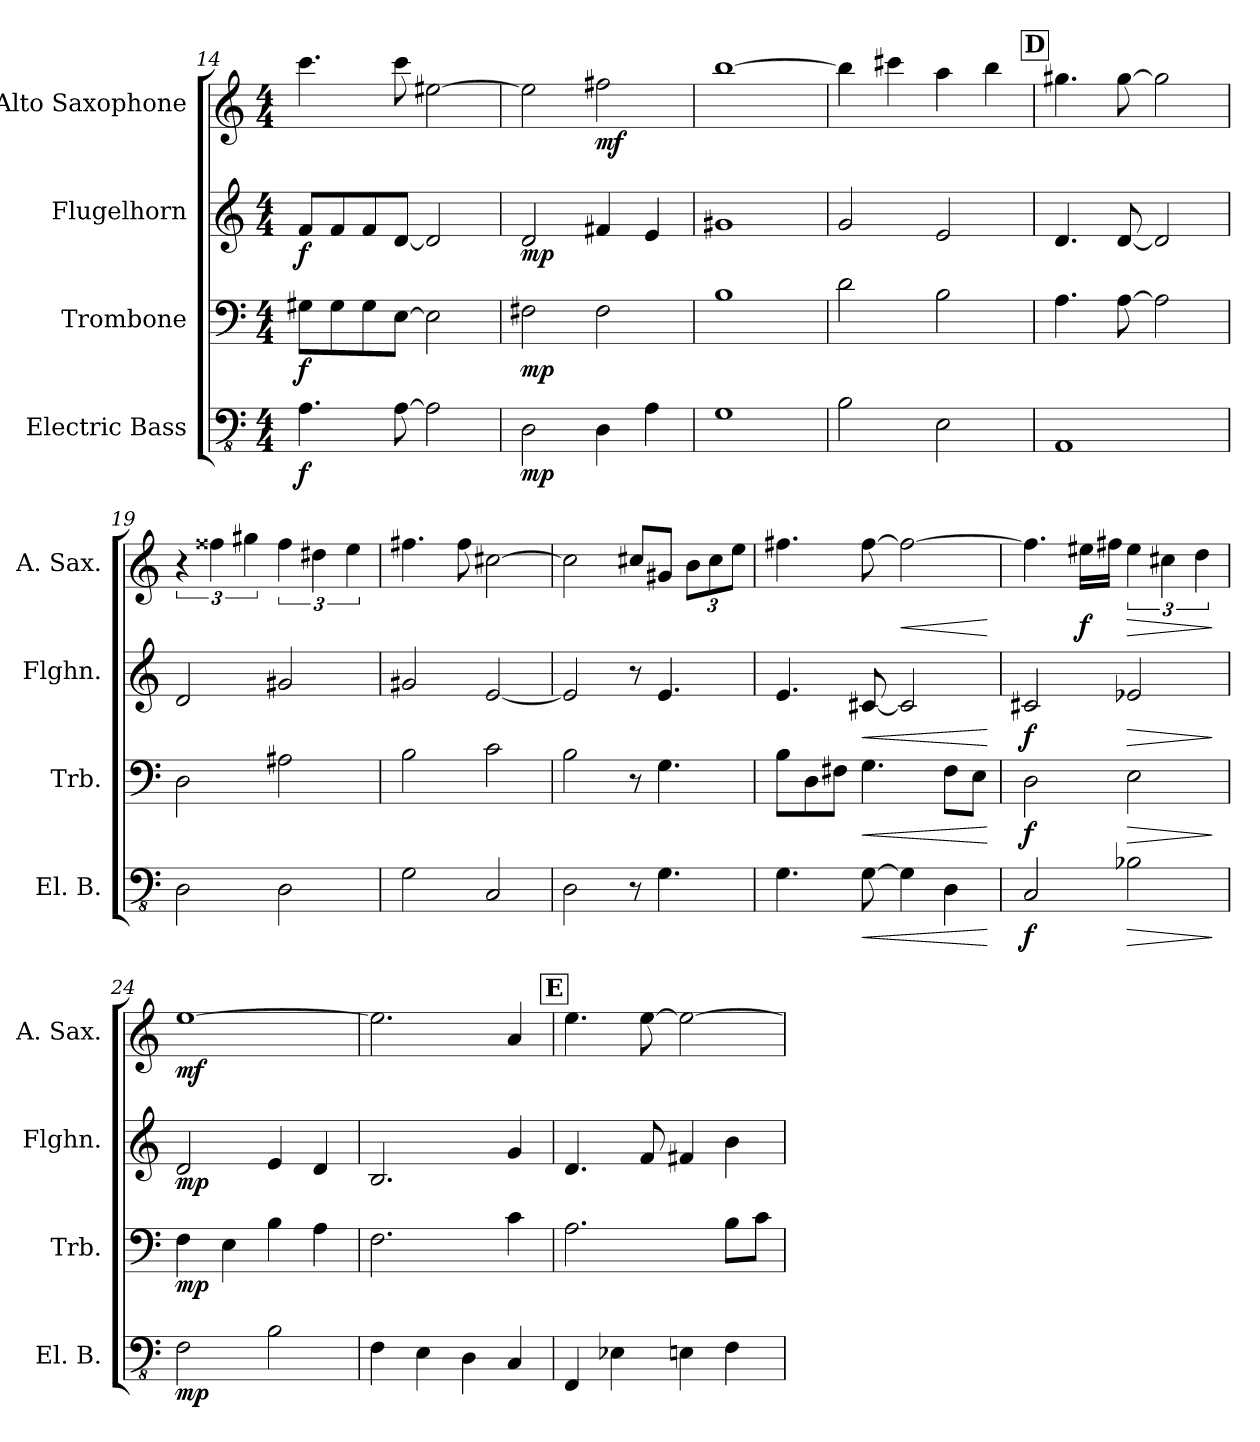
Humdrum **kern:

**kern	**dynam	**kern	**dynam	**kern	**dynam	**kern	**dynam
*part4	*part4	*part3	*part3	*part2	*part2	*part1	*part1
*staff4	*staff4	*staff3	*staff3	*staff2	*staff2	*staff1	*staff1
*I"Electric Bass	*	*I"Trombone	*	*I"Flugelhorn	*	*I"Alto Saxophone	*
*I'El. B.	*	*I'Trb.	*	*I'Flghn.	*	*I'A. Sax.	*
*clefFv4	*	*clefF4	*	*clefG2	*	*clefG2	*
*	*	*	*	*ITrd4c7	*	*ITrd5c9	*
*k[]	*	*k[]	*	*k[b-]	*	*k[b-e-a-]	*
*M4/4	*	*M4/4	*	*M4/4	*	*M4/4	*
=14	=14	=14	=14	=14	=14	=14	=14
!	!LO:DY:b	!	!LO:DY:b	!	!LO:DY:b	!	!
4.AA\	f	8G#X\L	f	8B-/L	f	4.ee-\	.
.	.	8G#\	.	8B-/	.	.	.
.	.	8G#\	.	8B-/	.	.	.
[8AA\	.	[8E\J	.	[8G/J	.	8ee-\	.
2AA\]	.	2E\]	.	2G/]	.	[2g#X\	.
=15	=15	=15	=15	=15	=15	=15	=15
!	!LO:DY:b	!	!LO:DY:b	!	!LO:DY:b	!	!
2DD\	mp	2F#X\	mp	2G/	mp	2g#\]	.
!	!	!	!	!	!	!	!LO:DY:b
4DD\	.	2F#\	.	4Bn/	.	2an\	mf
4AA\	.	.	.	4A/	.	.	.
=16	=16	=16	=16	=16	=16	=16	=16
1GG	.	1B	.	1c#X	.	[1dd	.
=17	=17	=17	=17	=17	=17	=17	=17
2BB\	.	2d\	.	2c/	.	4dd\]	.
.	.	.	.	.	.	4een\	.
2EE\	.	2B\	.	2A/	.	4cc\	.
.	.	.	.	.	.	4dd\	.
!!LO:REH:place=s1:a:B:fs=14:t=D
=18	=18	=18	=18	=18	=18	=18	=18
1AAA	.	4.A\	.	4.G/	.	4.bn\	.
.	.	[8A\	.	[8G/	.	[8b\	.
.	.	2A\]	.	2G/]	.	2b\]	.
!!LO:LB:g=z
=19	=19	=19	=19	=19	=19	=19	=19
2DD\	.	2D\	.	2G/	.	6r	.
.	.	.	.	.	.	6a#X\	.
.	.	.	.	.	.	6bn\	.
2DD\	.	2A#X\	.	2c#X/	.	6a#\	.
.	.	.	.	.	.	6f#X\	.
.	.	.	.	.	.	6g\	.
=20	=20	=20	=20	=20	=20	=20	=20
2GG\	.	2B\	.	2c#X/	.	4.an\	.
.	.	.	.	.	.	8a\	.
2CC/	.	2c\	.	[2A/	.	[2en\	.
=21	=21	=21	=21	=21	=21	=21	=21
2DD\	.	2B\	.	2A/]	.	2e\]	.
8r	.	8r	.	8r	.	8en/L	.
4.GG\	.	4.G\	.	4.A/	.	8Bn/J	.
*	*	*	*	*	*	*Xbrackettup	*
.	.	.	.	.	.	12d\L	.
.	.	.	.	.	.	12e\	.
.	.	.	.	.	.	12g\J	.
=22	=22	=22	=22	=22	=22	=22	=22
4.GG\	.	8B\L	.	4.A/	.	4.an\	.
.	.	8D\	.	.	.	.	.
.	.	8F#X\J	.	.	.	.	.
!	!LO:HP:b	!	!LO:HP:b	!	!LO:HP:b	!	!
[8GG\	<	4.G\	<	[8F#X/	<	[8a\	.
!	!	!	!	!	!	!	!LO:HP:b
4GG\]	.	.	.	2F#/]	.	2a\_	<
4DD\	.	8F#\L	.	.	.	.	.
.	.	8E\J	.	.	.	.	.
.	[	.	[	.	[	.	[
=23	=23	=23	=23	=23	=23	=23	=23
!	!LO:DY:b	!	!LO:DY:b	!	!LO:DY:b	!	!
2CC/	f	2D\	f	2F#X/	f	4.a\]	.
!	!	!	!	!	!	!	!LO:DY:b
.	.	.	.	.	.	16g#X\LL	f
.	.	.	.	.	.	16an\JJ	.
!	!LO:HP:b	!	!LO:HP:b	!	!LO:HP:b	!	!
*	*	*	*	*	*	*brackettup	*
!	!	!	!	!	!	!	!LO:HP:b
2BB-X\	>	2E\	>	2A-X/	>	6g#\	>
.	.	.	.	.	.	6en\	.
.	.	.	.	.	.	6f\	.
.	]	.	]	.	]	.	]
!!LO:LB:g=z
=24	=24	=24	=24	=24	=24	=24	=24
!	!LO:DY:b	!	!LO:DY:b	!	!LO:DY:b	!	!LO:DY:b
2FF\	mp	4F\	mp	2G/	mp	[1g	mf
.	.	4E\	.	.	.	.	.
2BB\	.	4B\	.	4A/	.	.	.
.	.	4A\	.	4G/	.	.	.
=25	=25	=25	=25	=25	=25	=25	=25
4FF\	.	2.F\	.	2.E/	.	2.g\]	.
4EE\	.	.	.	.	.	.	.
4DD\	.	.	.	.	.	.	.
4CC/	.	4c\	.	4c/	.	4c/	.
!!LO:REH:place=s1:a:B:fs=14:t=E
=26	=26	=26	=26	=26	=26	=26	=26
4FFF/	.	2.A\	.	4.G/	.	4.g\	.
4EE-X\	.	.	.	.	.	.	.
.	.	.	.	8B-/	.	[8g\	.
4EEn\	.	.	.	4Bn/	.	2g\_	.
4FF\	.	8B\L	.	4e\	.	.	.
.	.	8c\J	.	.	.	.	.
=	=	=	=	=	=	=	=
*-	*-	*-	*-	*-	*-	*-	*-
